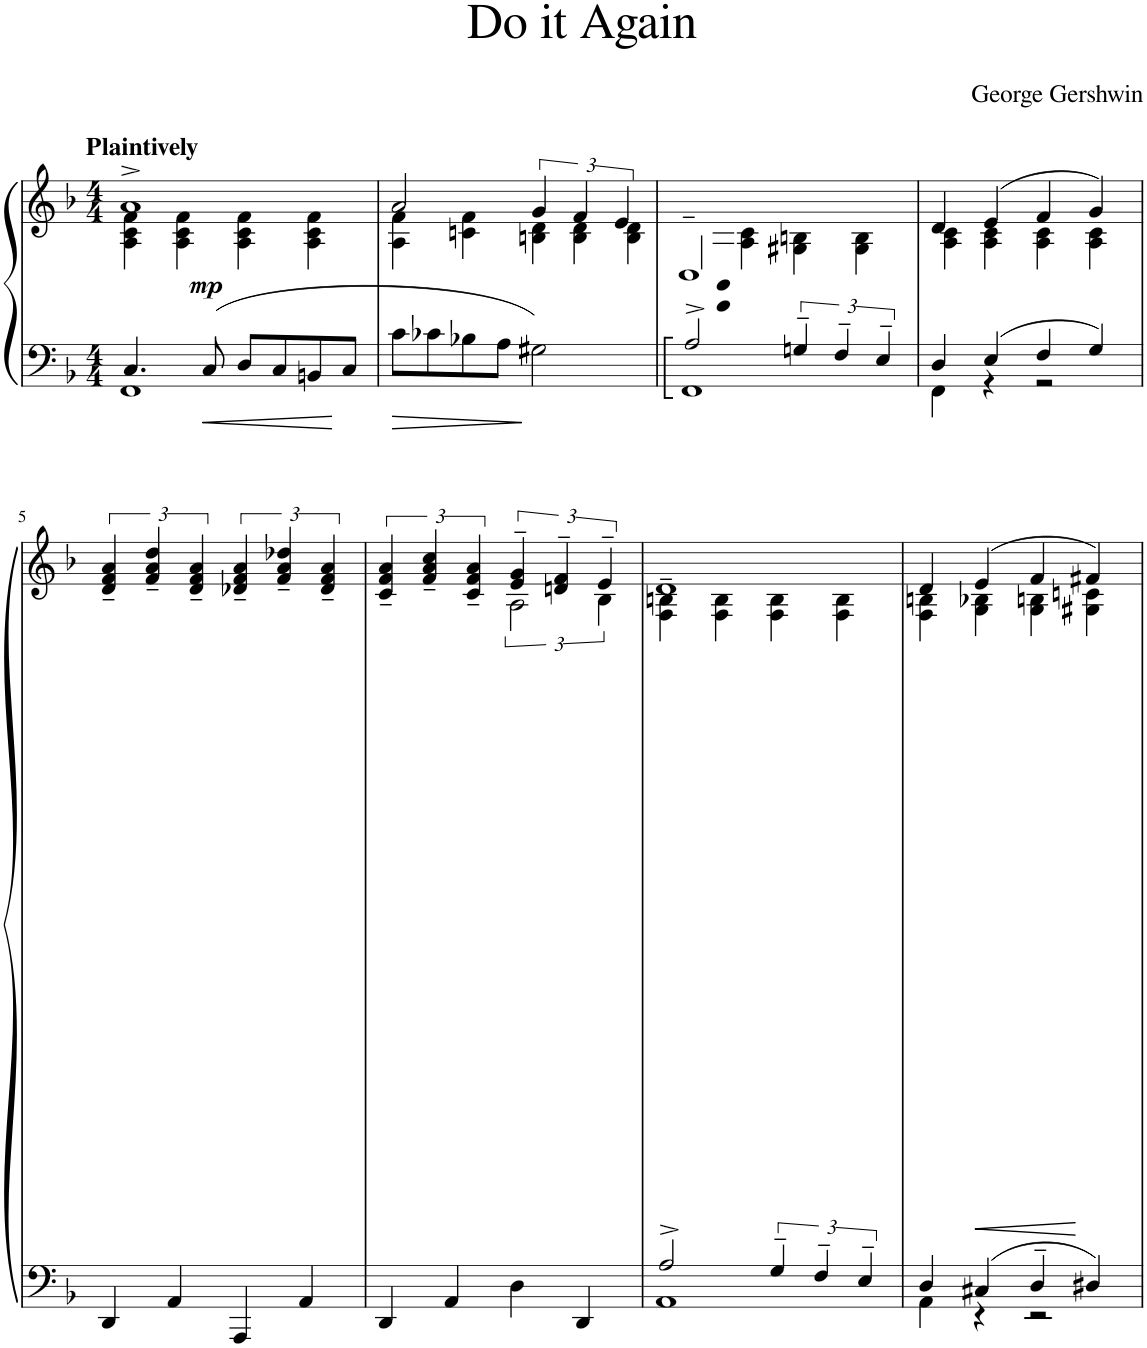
**kern	**kern	**dynam
*part1	*part1	*part1
*staff2	*staff1	*staff1/2
*I"Piano	*	*
*I'Pno	*	*
*clefF4	*clefG2	*
*k[b-]	*k[b-]	*
*M4/4	*M4/4	*
=1	=1	=1
*^	*^	*
!	!	!LO:TX:a:B:t=Plaintively	!	!
!	!	!	!	!LO:DY:b
4.C/	1FF	1a^	4A\ 4c\ 4f\	mp
.	.	.	4A\ 4c\ 4f\	.
8C/	.	.	.	.
8D/L	.	.	4A\ 4c\ 4f\	.
8C/	.	.	.	.
8BBn/	.	.	4A\ 4c\ 4f\	.
8C/J	.	.	.	.
*v	*v	*	*	*
=2	=2	=2	=2
8c\L	2a/	4A\ 4f\	.
8c-X\	.	.	.
8B-X\	.	4cn\ 4f\	.
8A\J	.	.	.
2G#X\	6g/	6Bn\ 6d\	.
.	6f/	6B\ 6d\	.
.	6e/	6B\ 6d\	.
=3	=3	=3	=3
*^	*	*	*
2A^/	1FF	1d~	4A\ 4c\	.
.	.	.	4A\ 4c\	.
6Gn~/	.	.	4G#X\ 4Bn\	.
6F~/	.	.	.	.
.	.	.	4G#\ 4B\	.
6E~/	.	.	.	.
=4	=4	=4	=4	=4
4D/	4FF\	4d/	4A\ 4c\	.
4E/	4r	(4e/	4A\ 4c\	.
4F/	2r	4f/	4A\ 4c\	.
4G/	.	4g/)	4A\ 4c\	.
*v	*v	*	*	*
*	*v	*v	*
!!LO:LB:g=z
=5	=5	=5
4DD/	6d/~ 6f/~ 6a/~	.
.	6f/~ 6a/~ 6dd/~	.
4AA/	.	.
.	6d/~ 6f/~ 6a/~	.
4AAA/	6d-X/~ 6f/~ 6a/~	.
.	6f/~ 6a/~ 6dd-X/~	.
4AA/	.	.
.	6d-/~ 6f/~ 6a/~	.
=6	=6	=6
*	*^	*
4DD/	6c/~ 6f/~ 6a/~	2ryy	.
.	6f/~ 6a/~ 6cc/~	.	.
4AA/	.	.	.
.	6c/~ 6f/~ 6a/~	.	.
4D\	6e/~ 6g/~	3A\	.
.	6dn/~ 6f/~	.	.
4DD/	.	.	.
.	6e~/	6B-\	.
=7	=7	=7	=7
*^	*	*	*
2A^/	1AA	1d~	4F\ 4Bn\	.
.	.	.	4F\ 4B\	.
6G~/	.	.	4F\ 4B\	.
6F~/	.	.	.	.
.	.	.	4F\ 4B\	.
6E~/	.	.	.	.
=8	=8	=8	=8	=8
4D/	4AA\	4d/	4F\ 4Bn\	.
!	!	!	!	!LO:HP:b
4C#X/	4r	(4e/	4G\ 4B-X\	<
4D~/	2r	4f/	4G\ 4Bn\	.
4D#X/	.	4f#X/)	4G#X\ 4cn\	[
*v	*v	*	*	*
*	*v	*v	*
=	=	=
*-	*-	*-
